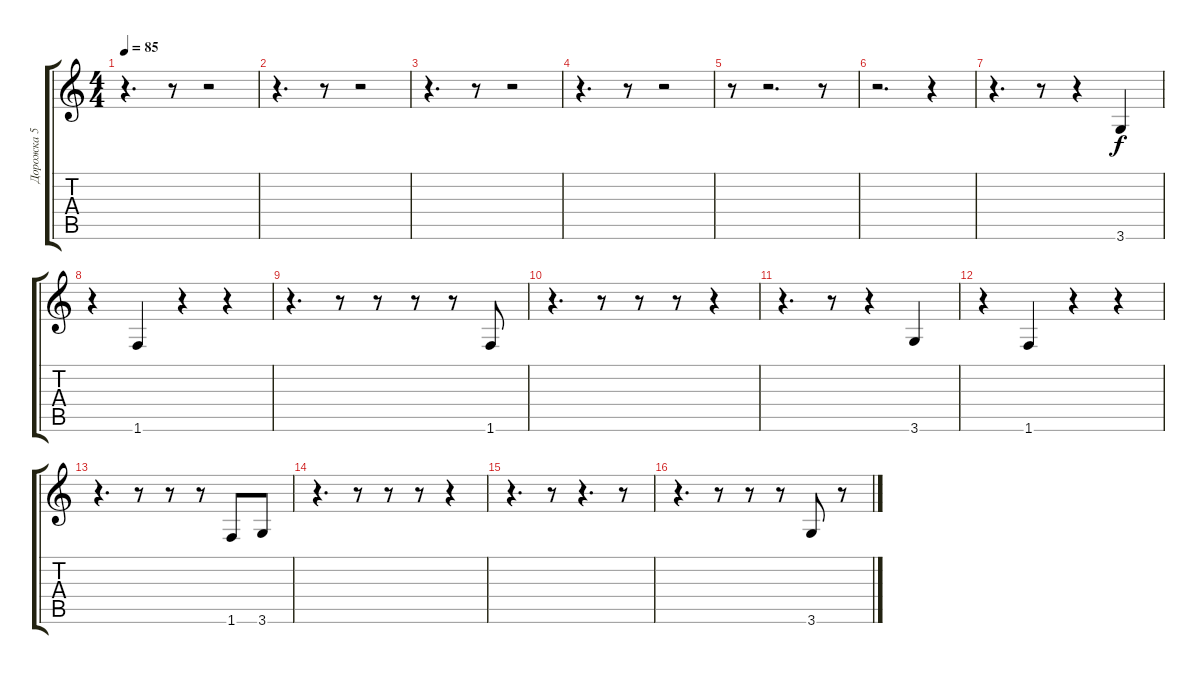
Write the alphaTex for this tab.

\track ("Дорожка 5" "Дорожка 5") {instrument electricbassfinger}
\staff {score tabs}
\tuning (E4 B3 G3 D3 A2 E2) {hide}
\ts (4 4)
\tempo 85
\clef g2
\ks c
r.4{d dy f} r.8 r.2 |
r.4{d} r.8 r.2 |
r.4{d} r.8 r.2 |
r.4{d} r.8 r.2 |
r.8 r.2{d} r.8 |
r.2{d} r.4 |
r.4{d volume 16 instrument slapbass1} r.8 r.4 3.6.4 |
r.4 1.6.4 r.4 r.4 |
r.4{d} r.8 r.8 r.8 r.8 1.6.8 |
r.4{d} r.8 r.8 r.8 r.4 |
r.4{d volume 16 instrument slapbass1} r.8 r.4 3.6.4 |
r.4 1.6.4 r.4 r.4 |
r.4{d} r.8 r.8 r.8 1.6.8 3.6.8 |
r.4{d} r.8 r.8 r.8 r.4 |
r.4{d} r.8 r.4{d} r.8 |
r.4{d} r.8 r.8 r.8 3.6.8 r.8
